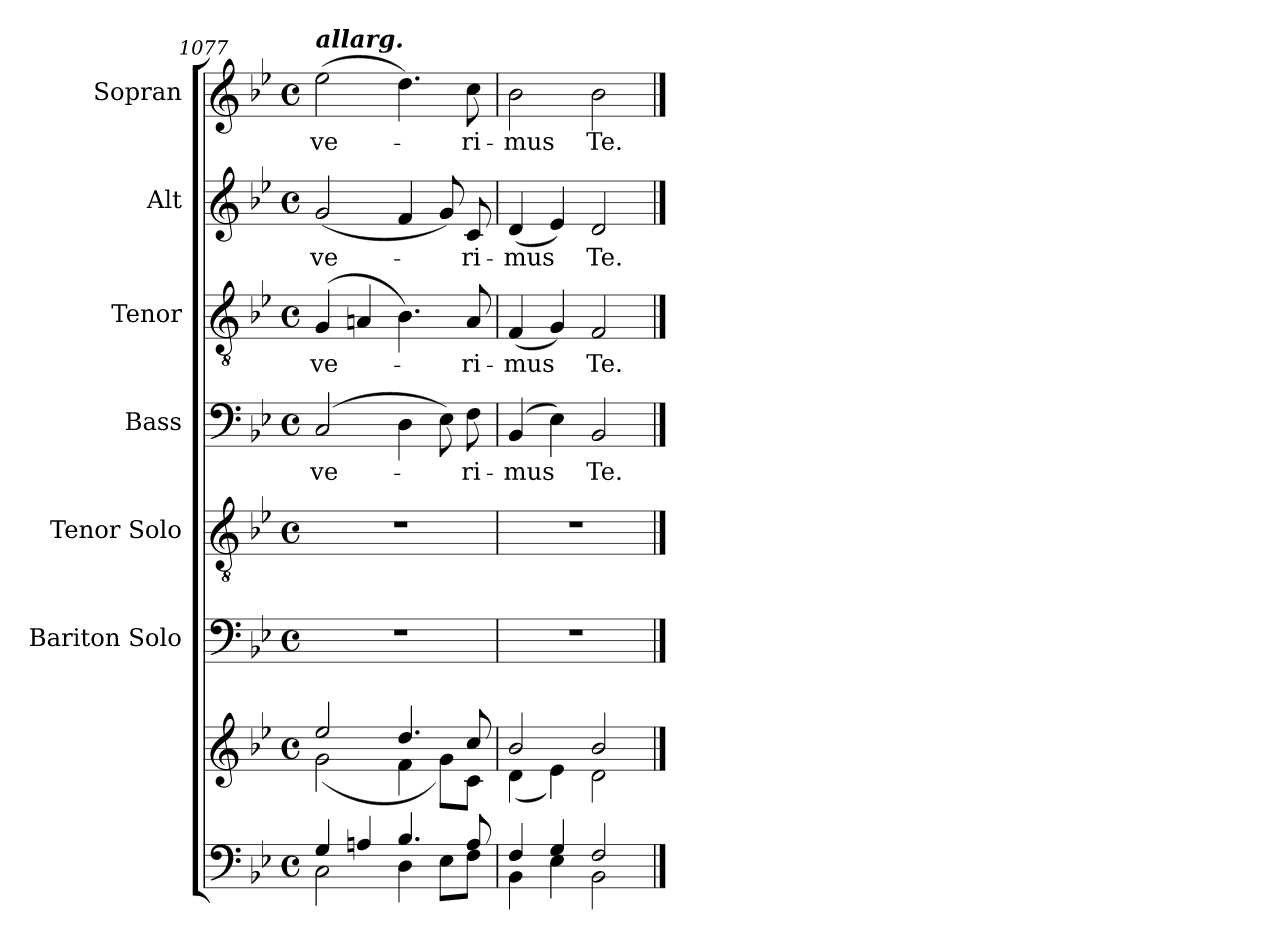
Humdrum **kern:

**kern	**kern	**kern	**kern	**kern	**text	**kern	**text	**kern	**text	**kern	**text
*part7	*part7	*part6	*part5	*part4	*part4	*part3	*part3	*part2	*part2	*part1	*part1
*staff8	*staff7	*staff6	*staff5	*staff4	*staff4	*staff3	*staff3	*staff2	*staff2	*staff1	*staff1
*	*	*I"Bariton Solo	*I"Tenor Solo	*I"Bass	*	*I"Tenor	*	*I"Alt	*	*I"Sopran	*
*	*	*	*	*I'B.	*	*I'T.	*	*I'A.	*	*I'S.	*
*clefF4	*clefG2	*clefF4	*clefGv2	*clefF4	*	*clefGv2	*	*clefG2	*	*clefG2	*
*k[b-e-]	*k[b-e-]	*k[b-e-]	*k[b-e-]	*k[b-e-]	*	*k[b-e-]	*	*k[b-e-]	*	*k[b-e-]	*
*B-:	*B-:	*B-:	*B-:	*B-:	*	*B-:	*	*B-:	*	*B-:	*
*M4/4	*M4/4	*M4/4	*M4/4	*M4/4	*	*M4/4	*	*M4/4	*	*M4/4	*
*met(c)	*met(c)	*met(c)	*met(c)	*met(c)	*	*met(c)	*	*met(c)	*	*met(c)	*
=1077	=1077	=1077	=1077	=1077	=1077	=1077	=1077	=1077	=1077	=1077	=1077
*^	*^	*	*	*	*	*	*	*	*	*	*
!	!	!	!	!	!	!	!	!	!	!	!	!LO:TX:a:Bi:t=allarg.	!
!	!	!	!	!	!	!	!LO:LY:b	!	!LO:LY:b	!	!LO:LY:b	!	!LO:LY:b
4G/	2C\	2ee-/	(<2g\	1r	1r	(2C/	-ve-	(4G/	-ve-	(<2g/	-ve-	(>2ee-\	-ve-
4An/	.	.	.	.	.	.	.	4An/	.	.	.	.	.
4.B-/	4D\	4.dd/	4f\	.	.	4D\	.	4.B-\)	.	4f/	.	4.dd\)	.
.	8E-\L	.	8g\L)	.	.	8E-\)	.	.	.	8g/)	.	.	.
!	!	!	!	!	!	!	!LO:LY:b	!	!LO:LY:b	!	!LO:LY:b	!	!LO:LY:b
8A/	8F\J	8cc/	8c\J	.	.	8F\	-ri-	8A/	-ri-	8c/	-ri-	8cc\	-ri-
=1078	=1078	=1078	=1078	=1078	=1078	=1078	=1078	=1078	=1078	=1078	=1078	=1078	=1078
!	!	!	!	!	!	!	!LO:LY:b	!	!LO:LY:b	!	!LO:LY:b	!	!LO:LY:b
4F/	4BB-\	2b-/	(<4d\	1r	1r	(4BB-/	-mus	(<4F/	-mus	(<4d/	-mus	2b-\	-mus
4G/	4E-\	.	4e-\)	.	.	4E-\)	.	4G/)	.	4e-/)	.	.	.
!	!	!	!	!	!	!	!LO:LY:b	!	!LO:LY:b	!	!LO:LY:b	!	!LO:LY:b
2F/	2BB-\	2b-/	2d\	.	.	2BB-/	Te.	2F/	Te.	2d/	Te.	2b-\	Te.
*v	*v	*	*	*	*	*	*	*	*	*	*	*	*
*	*v	*v	*	*	*	*	*	*	*	*	*	*
==	==	==	==	==	==	==	==	==	==	==	==
*-	*-	*-	*-	*-	*-	*-	*-	*-	*-	*-	*-
